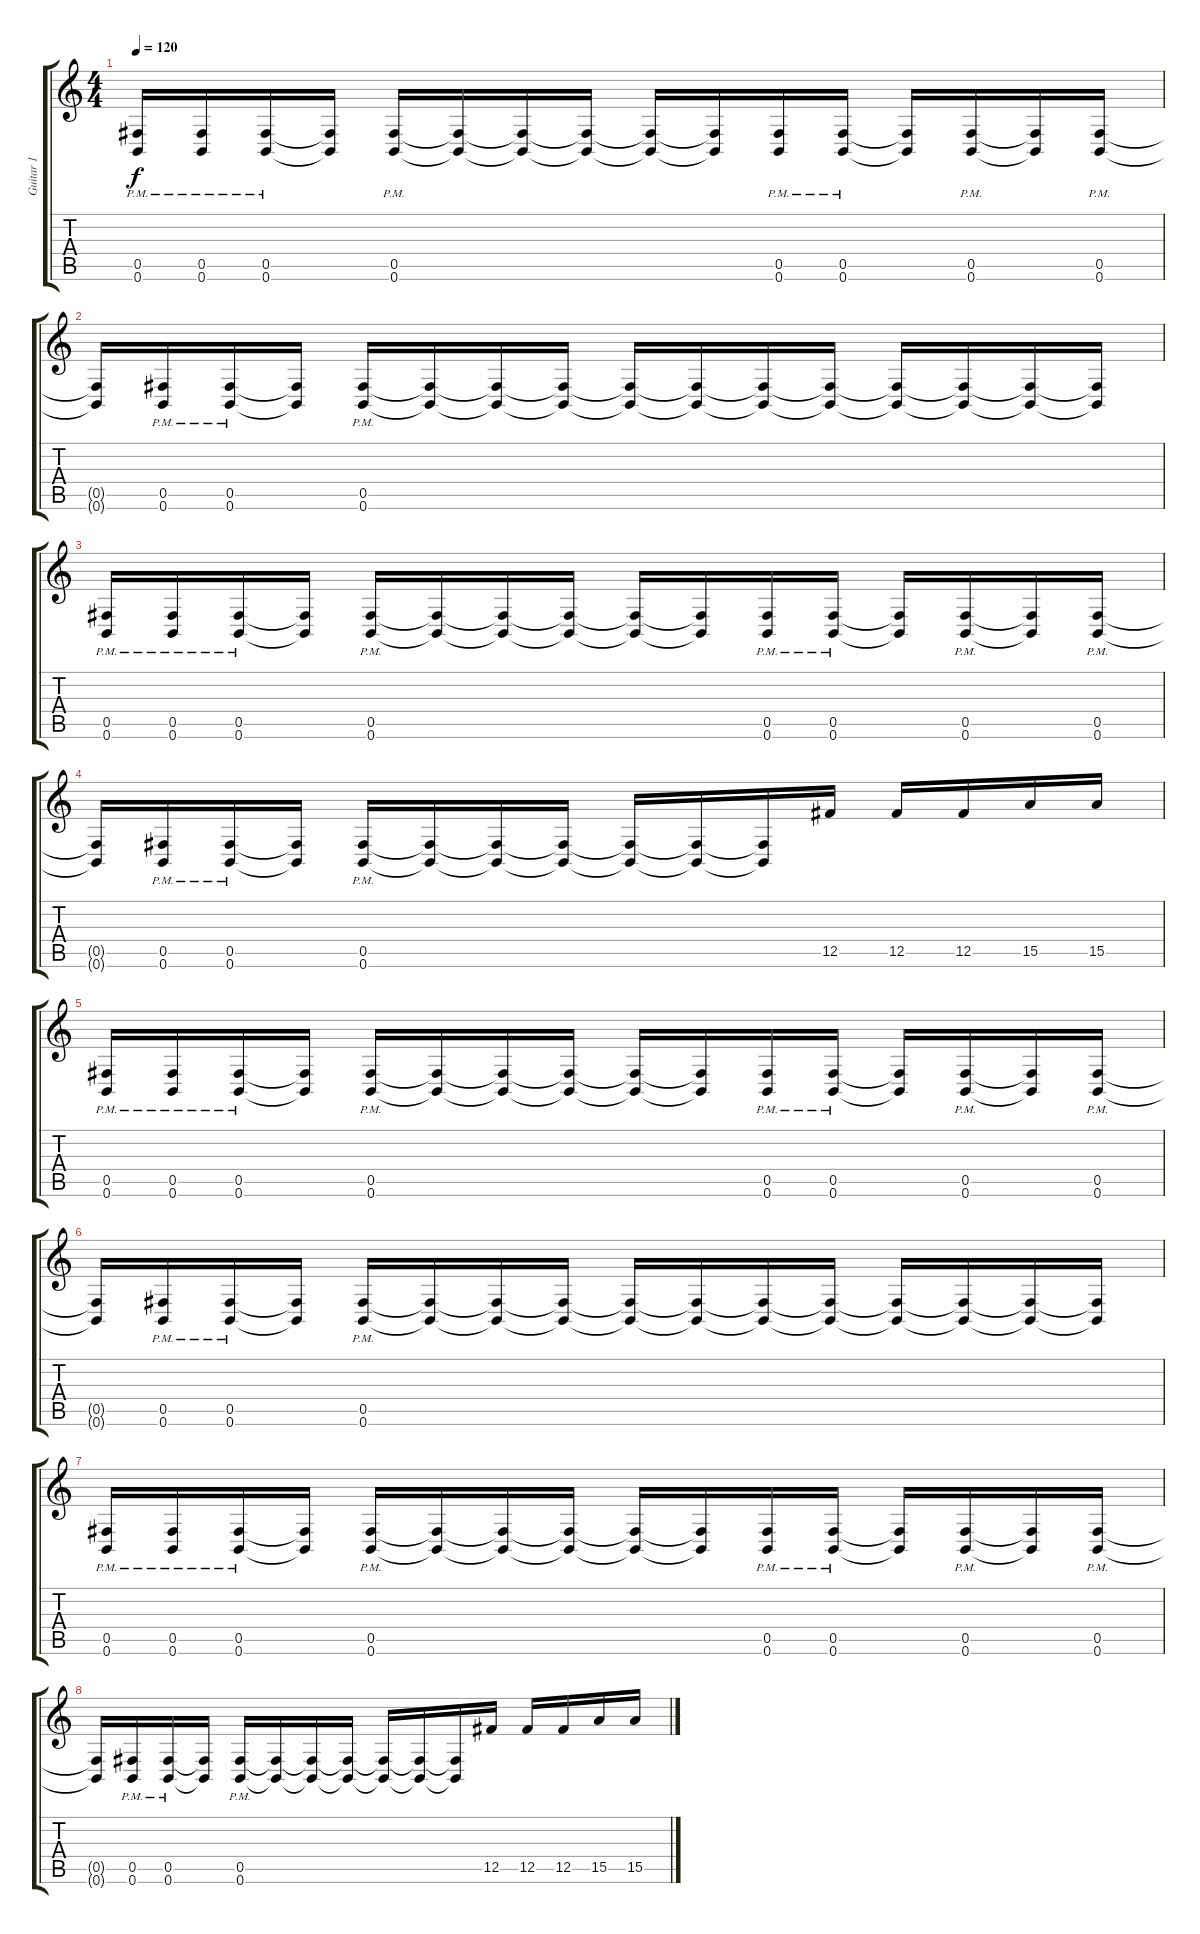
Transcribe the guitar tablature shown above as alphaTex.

\track ("Guitar 1" "Guitar 1") {instrument distortionguitar}
\staff {score tabs}
\tuning (Db4 Ab3 E3 B2 Gb2 B1) {hide}
\ts (4 4)
\tempo 120
\clef g2
\ks c
(0.5{pm} 0.6{pm}).16{dy f volume 6} (0.5{pm} 0.6{pm}).16 (0.5{pm} 0.6{pm}).16 (0.5{t} 0.6{t}).16 (0.5{pm} 0.6{pm}).16 (0.5{t} 0.6{t}).16 (0.5{t} 0.6{t}).16 (0.5{t} 0.6{t}).16 (0.5{t} 0.6{t}).16 (0.5{t} 0.6{t}).16 (0.5{pm} 0.6{pm}).16 (0.5{pm} 0.6{pm}).16 (0.5{t} 0.6{t}).16 (0.5{pm} 0.6{pm}).16 (0.5{t} 0.6{t}).16 (0.5{pm} 0.6{pm}).16 |
(0.5{t} 0.6{t}).16 (0.5{pm} 0.6{pm}).16 (0.5{pm} 0.6{pm}).16 (0.5{t} 0.6{t}).16 (0.5{pm} 0.6{pm}).16 (0.5{t} 0.6{t}).16 (0.5{t} 0.6{t}).16 (0.5{t} 0.6{t}).16 (0.5{t} 0.6{t}).16 (0.5{t} 0.6{t}).16 (0.5{t} 0.6{t}).16 (0.5{t} 0.6{t}).16 (0.5{t} 0.6{t}).16 (0.5{t} 0.6{t}).16 (0.5{t} 0.6{t}).16 (0.5{t} 0.6{t}).16 |
(0.5{pm} 0.6{pm}).16 (0.5{pm} 0.6{pm}).16 (0.5{pm} 0.6{pm}).16 (0.5{t} 0.6{t}).16 (0.5{pm} 0.6{pm}).16 (0.5{t} 0.6{t}).16 (0.5{t} 0.6{t}).16 (0.5{t} 0.6{t}).16 (0.5{t} 0.6{t}).16 (0.5{t} 0.6{t}).16 (0.5{pm} 0.6{pm}).16 (0.5{pm} 0.6{pm}).16 (0.5{t} 0.6{t}).16 (0.5{pm} 0.6{pm}).16 (0.5{t} 0.6{t}).16 (0.5{pm} 0.6{pm}).16 |
(0.5{t} 0.6{t}).16 (0.5{pm} 0.6{pm}).16 (0.5{pm} 0.6{pm}).16 (0.5{t} 0.6{t}).16 (0.5{pm} 0.6{pm}).16 (0.5{t} 0.6{t}).16 (0.5{t} 0.6{t}).16 (0.5{t} 0.6{t}).16 (0.5{t} 0.6{t}).16 (0.5{t} 0.6{t}).16 (0.5{t} 0.6{t}).16 12.5.16 12.5.16 12.5.16 15.5.16 15.5.16 |
(0.5{pm} 0.6{pm}).16{volume 0} (0.5{pm} 0.6{pm}).16 (0.5{pm} 0.6{pm}).16 (0.5{t} 0.6{t}).16 (0.5{pm} 0.6{pm}).16 (0.5{t} 0.6{t}).16 (0.5{t} 0.6{t}).16 (0.5{t} 0.6{t}).16 (0.5{t} 0.6{t}).16 (0.5{t} 0.6{t}).16 (0.5{pm} 0.6{pm}).16 (0.5{pm} 0.6{pm}).16 (0.5{t} 0.6{t}).16 (0.5{pm} 0.6{pm}).16 (0.5{t} 0.6{t}).16 (0.5{pm} 0.6{pm}).16 |
(0.5{t} 0.6{t}).16 (0.5{pm} 0.6{pm}).16 (0.5{pm} 0.6{pm}).16 (0.5{t} 0.6{t}).16 (0.5{pm} 0.6{pm}).16 (0.5{t} 0.6{t}).16 (0.5{t} 0.6{t}).16 (0.5{t} 0.6{t}).16 (0.5{t} 0.6{t}).16 (0.5{t} 0.6{t}).16 (0.5{t} 0.6{t}).16 (0.5{t} 0.6{t}).16 (0.5{t} 0.6{t}).16 (0.5{t} 0.6{t}).16 (0.5{t} 0.6{t}).16 (0.5{t} 0.6{t}).16 |
(0.5{pm} 0.6{pm}).16 (0.5{pm} 0.6{pm}).16 (0.5{pm} 0.6{pm}).16 (0.5{t} 0.6{t}).16 (0.5{pm} 0.6{pm}).16 (0.5{t} 0.6{t}).16 (0.5{t} 0.6{t}).16 (0.5{t} 0.6{t}).16 (0.5{t} 0.6{t}).16 (0.5{t} 0.6{t}).16 (0.5{pm} 0.6{pm}).16 (0.5{pm} 0.6{pm}).16 (0.5{t} 0.6{t}).16 (0.5{pm} 0.6{pm}).16 (0.5{t} 0.6{t}).16 (0.5{pm} 0.6{pm}).16 |
(0.5{t} 0.6{t}).16 (0.5{pm} 0.6{pm}).16 (0.5{pm} 0.6{pm}).16 (0.5{t} 0.6{t}).16 (0.5{pm} 0.6{pm}).16 (0.5{t} 0.6{t}).16 (0.5{t} 0.6{t}).16 (0.5{t} 0.6{t}).16 (0.5{t} 0.6{t}).16 (0.5{t} 0.6{t}).16 (0.5{t} 0.6{t}).16 12.5.16 12.5.16 12.5.16 15.5.16 15.5.16
